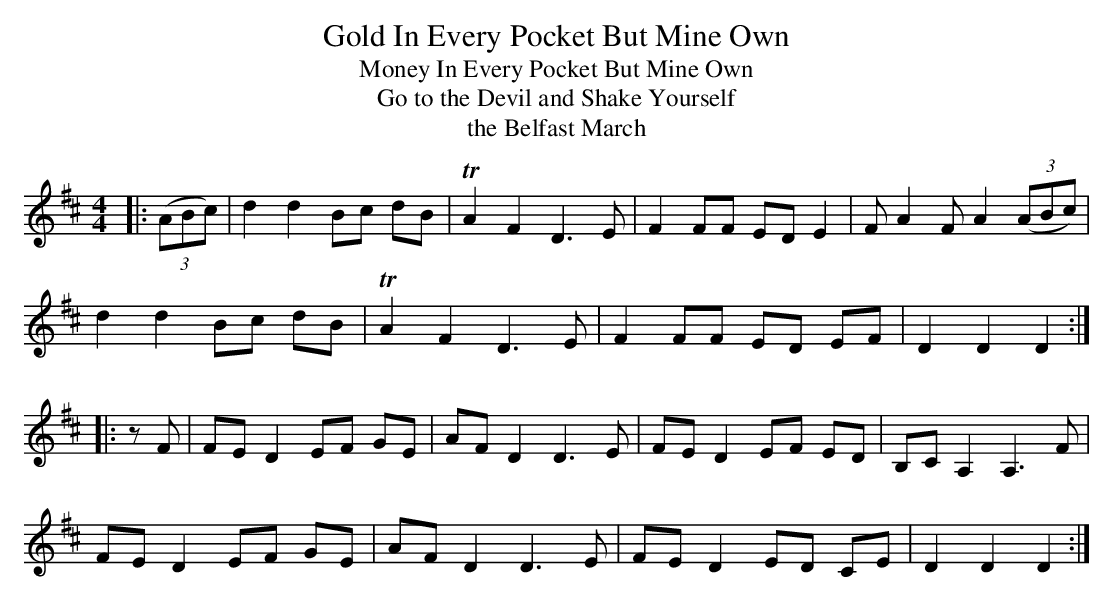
X:1
T: Gold In Every Pocket But Mine Own
T: Money In Every Pocket But Mine Own
T: Go to the Devil and Shake Yourself
T: the Belfast March
M: 4/4
L: 1/8
K: D
|: (3(ABc) |\
d2 d2 Bc dB | TA2 F2 D3 E | F2 FF ED E2 | FA2 F A2 (3(ABc) |
d2 d2 Bc dB | TA2 F2 D3 E | F2 FF ED EF | D2 D2 D2 :|
|: z F |\
FE D2 EF GE | AF D2 D3 E | FE D2 EF ED | B,C A,2 A,3 F |
FE D2 EF GE | AF D2 D3 E | FE D2 ED CE | D2 D2 D2 :|
